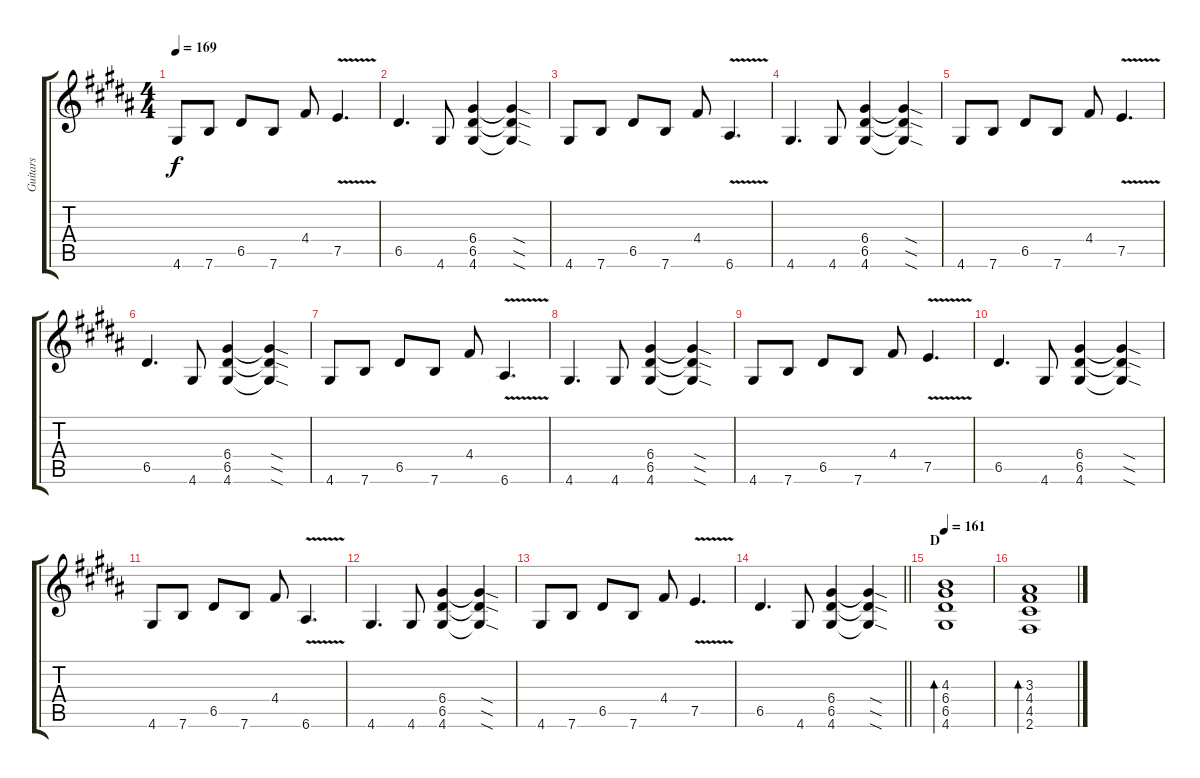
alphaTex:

\track ("Guitars" "Guitars") {instrument overdrivenguitar}
\staff {score tabs}
\tuning (E4 B3 G3 D3 A2 E2) {hide}
\ts (4 4)
\tempo 169
\clef g2
\ks g#minor
4.6.8{dy f} 7.6.8 6.5.8 7.6.8 4.4.8 7.5{v}.4{d} |
6.5.4{d} 4.6.8 (6.4 6.5 4.6).4 (6.4{sod t} 6.5{sod t} 4.6{sod t}).4 |
4.6.8 7.6.8 6.5.8 7.6.8 4.4.8 6.6{v}.4{d} |
4.6.4{d} 4.6.8 (6.4 6.5 4.6).4 (6.4{sod t} 6.5{sod t} 4.6{sod t}).4 |
4.6.8 7.6.8 6.5.8 7.6.8 4.4.8 7.5{v}.4{d} |
6.5.4{d} 4.6.8 (6.4 6.5 4.6).4 (6.4{sod t} 6.5{sod t} 4.6{sod t}).4 |
4.6.8 7.6.8 6.5.8 7.6.8 4.4.8 6.6{v}.4{d} |
4.6.4{d} 4.6.8 (6.4 6.5 4.6).4 (6.4{sod t} 6.5{sod t} 4.6{sod t}).4 |
4.6.8 7.6.8 6.5.8 7.6.8 4.4.8 7.5{v}.4{d} |
6.5.4{d} 4.6.8 (6.4 6.5 4.6).4 (6.4{sod t} 6.5{sod t} 4.6{sod t}).4 |
4.6.8 7.6.8 6.5.8 7.6.8 4.4.8 6.6{v}.4{d} |
4.6.4{d} 4.6.8 (6.4 6.5 4.6).4 (6.4{sod t} 6.5{sod t} 4.6{sod t}).4 |
4.6.8 7.6.8 6.5.8 7.6.8 4.4.8 7.5{v}.4{d} |
\barLineRight lightlight
6.5.4{d} 4.6.8 (6.4 6.5 4.6).4 (6.4{sod t} 6.5{sod t} 4.6{sod t}).4 |
\section ("" "D")
\tempo 161
(4.3 6.4 6.5 4.6).1{bd 60} |
(3.3 4.4 4.5 2.6).1{bd 60}
